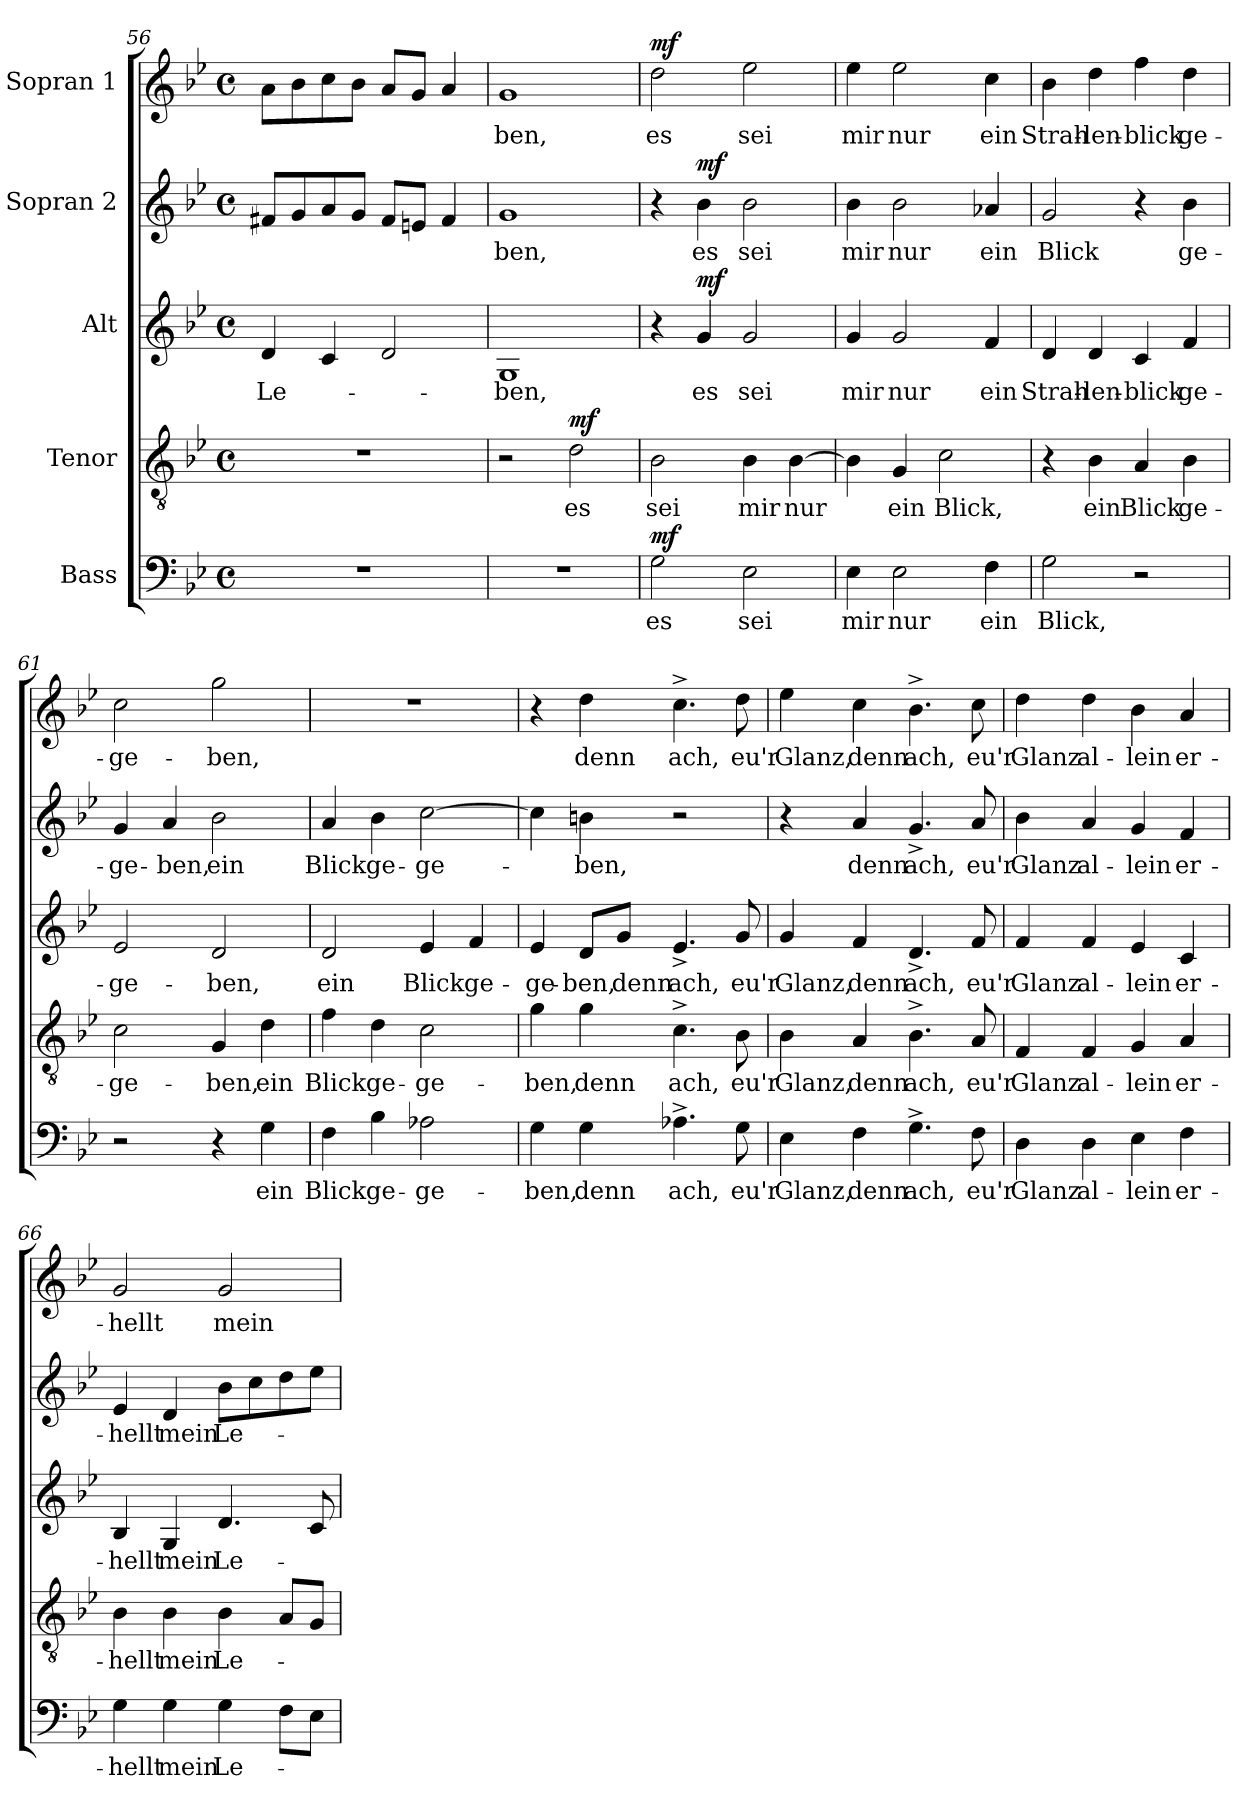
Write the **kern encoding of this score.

**kern	**text	**dynam	**kern	**text	**dynam	**kern	**text	**dynam	**kern	**text	**dynam	**kern	**text	**dynam
*part5	*part5	*part5	*part4	*part4	*part4	*part3	*part3	*part3	*part2	*part2	*part2	*part1	*part1	*part1
*staff5	*staff5	*staff5	*staff4	*staff4	*staff4	*staff3	*staff3	*staff3	*staff2	*staff2	*staff2	*staff1	*staff1	*staff1
*I"Bass	*	*	*I"Tenor	*	*	*I"Alt	*	*	*I"Sopran 2	*	*	*I"Sopran 1	*	*
!!LO:LB:g=z
*clefF4	*	*	*clefGv2	*	*	*clefG2	*	*	*clefG2	*	*	*clefG2	*	*
*k[b-e-]	*	*	*k[b-e-]	*	*	*k[b-e-]	*	*	*k[b-e-]	*	*	*k[b-e-]	*	*
*B-:	*	*	*B-:	*	*	*B-:	*	*	*B-:	*	*	*B-:	*	*
*M4/4	*	*	*M4/4	*	*	*M4/4	*	*	*M4/4	*	*	*M4/4	*	*
*met(c)	*	*	*met(c)	*	*	*met(c)	*	*	*met(c)	*	*	*met(c)	*	*
=56	=56	=56	=56	=56	=56	=56	=56	=56	=56	=56	=56	=56	=56	=56
1r	.	.	1r	.	.	4d/	Le-	.	8f#X/L	.	.	8a\L	.	.
.	.	.	.	.	.	.	.	.	8g/	.	.	8b-\	.	.
.	.	.	.	.	.	4c/	.	.	8a/	.	.	8cc\	.	.
.	.	.	.	.	.	.	.	.	8g/J	.	.	8b-\J	.	.
.	.	.	.	.	.	2d/	.	.	8f#/L	.	.	8a/L	.	.
.	.	.	.	.	.	.	.	.	8en/J	.	.	8g/J	.	.
.	.	.	.	.	.	.	.	.	4f#/	.	.	4a/	.	.
=57	=57	=57	=57	=57	=57	=57	=57	=57	=57	=57	=57	=57	=57	=57
1r	.	.	2r	.	.	1G	-ben,	.	1g	-ben,	.	1g	-ben,	.
!	!	!	!	!	!LO:DY:a	!	!	!	!	!	!	!	!	!
.	.	.	2d\	es	mf	.	.	.	.	.	.	.	.	.
=58	=58	=58	=58	=58	=58	=58	=58	=58	=58	=58	=58	=58	=58	=58
!	!	!LO:DY:a	!	!	!	!	!	!	!	!	!	!	!	!LO:DY:a
2G\	es	mf	2B-\	sei	.	4r	.	.	4r	.	.	2dd\	es	mf
!	!	!	!	!	!	!	!	!LO:DY:a	!	!	!LO:DY:a	!	!	!
.	.	.	.	.	.	4g/	es	mf	4b-\	es	mf	.	.	.
2E-\	sei	.	4B-\	mir	.	2g/	sei	.	2b-\	sei	.	2ee-\	sei	.
.	.	.	[4B-\	nur	.	.	.	.	.	.	.	.	.	.
=59	=59	=59	=59	=59	=59	=59	=59	=59	=59	=59	=59	=59	=59	=59
4E-\	mir	.	4B-\]	.	.	4g/	mir	.	4b-\	mir	.	4ee-\	mir	.
2E-\	nur	.	4G/	ein	.	2g/	nur	.	2b-\	nur	.	2ee-\	nur	.
.	.	.	2c\	Blick,	.	.	.	.	.	.	.	.	.	.
4F\	ein	.	.	.	.	4f/	ein	.	4a-X/	ein	.	4cc\	ein	.
=60	=60	=60	=60	=60	=60	=60	=60	=60	=60	=60	=60	=60	=60	=60
2G\	Blick,	.	4r	.	.	4d/	Strah-	.	2g/	Blick	.	4b-\	Strah-	.
.	.	.	4B-\	ein	.	4d/	-len-	.	.	.	.	4dd\	-len-	.
2r	.	.	4A/	Blick	.	4c/	-blick	.	4r	.	.	4ff\	-blick	.
.	.	.	4B-\	ge-	.	4f/	ge-	.	4b-\	ge-	.	4dd\	ge-	.
=61	=61	=61	=61	=61	=61	=61	=61	=61	=61	=61	=61	=61	=61	=61
2r	.	.	2c\	-ge-	.	2e-/	-ge-	.	4g/	-ge-	.	2cc\	-ge-	.
.	.	.	.	.	.	.	.	.	4a/	-ben,	.	.	.	.
4r	.	.	4G/	-ben,	.	2d/	-ben,	.	2b-\	ein	.	2gg\	-ben,	.
4G\	ein	.	4d\	ein	.	.	.	.	.	.	.	.	.	.
=62	=62	=62	=62	=62	=62	=62	=62	=62	=62	=62	=62	=62	=62	=62
4F\	Blick	.	4f\	Blick	.	2d/	ein	.	4a/	Blick	.	1r	.	.
4B-\	ge-	.	4d\	ge-	.	.	.	.	4b-\	ge-	.	.	.	.
2A-X\	-ge-	.	2c\	-ge-	.	4e-/	Blick	.	[2cc\	-ge-	.	.	.	.
.	.	.	.	.	.	4f/	ge-	.	.	.	.	.	.	.
!!LO:PB:g=z
=63	=63	=63	=63	=63	=63	=63	=63	=63	=63	=63	=63	=63	=63	=63
4G\	-ben,	.	4g\	-ben,	.	4e-/	-ge-	.	4cc\]	.	.	4r	.	.
4G\	denn	.	4g\	denn	.	8d/L	-ben,	.	4bn\	-ben,	.	4dd\	denn	.
.	.	.	.	.	.	8g/J	denn	.	.	.	.	.	.	.
4.A-X^\	ach,	.	4.c^\	ach,	.	4.e-^/	ach,	.	2r	.	.	4.cc^\	ach,	.
8G\	eu'r	.	8B-\	eu'r	.	8g/	eu'r	.	.	.	.	8dd\	eu'r	.
=64	=64	=64	=64	=64	=64	=64	=64	=64	=64	=64	=64	=64	=64	=64
4E-\	Glanz,	.	4B-\	Glanz,	.	4g/	Glanz,	.	4r	.	.	4ee-\	Glanz,	.
4F\	denn	.	4A/	denn	.	4f/	denn	.	4a/	denn	.	4cc\	denn	.
4.G^\	ach,	.	4.B-^\	ach,	.	4.d^/	ach,	.	4.g^/	ach,	.	4.b-^\	ach,	.
8F\	eu'r	.	8A/	eu'r	.	8f/	eu'r	.	8a/	eu'r	.	8cc\	eu'r	.
=65	=65	=65	=65	=65	=65	=65	=65	=65	=65	=65	=65	=65	=65	=65
4D\	Glanz	.	4F/	Glanz	.	4f/	Glanz	.	4b-\	Glanz	.	4dd\	Glanz	.
4D\	al-	.	4F/	al-	.	4f/	al-	.	4a/	al-	.	4dd\	al-	.
4E-\	-lein	.	4G/	-lein	.	4e-/	-lein	.	4g/	-lein	.	4b-\	-lein	.
4F\	er-	.	4A/	er-	.	4c/	er-	.	4f/	er-	.	4a/	er-	.
=66	=66	=66	=66	=66	=66	=66	=66	=66	=66	=66	=66	=66	=66	=66
4G\	-hellt	.	4B-\	-hellt	.	4B-/	-hellt	.	4e-/	-hellt	.	2g/	-hellt	.
4G\	mein	.	4B-\	mein	.	4G/	mein	.	4d/	mein	.	.	.	.
4G\	Le-	.	4B-\	Le-	.	4.d/	Le-	.	8b-\L	Le-	.	2g/	mein	.
.	.	.	.	.	.	.	.	.	8cc\	.	.	.	.	.
8F\L	.	.	8A/L	.	.	.	.	.	8dd\	.	.	.	.	.
8E-\J	.	.	8G/J	.	.	8c/	.	.	8ee-\J	.	.	.	.	.
=	=	=	=	=	=	=	=	=	=	=	=	=	=	=
*-	*-	*-	*-	*-	*-	*-	*-	*-	*-	*-	*-	*-	*-	*-
